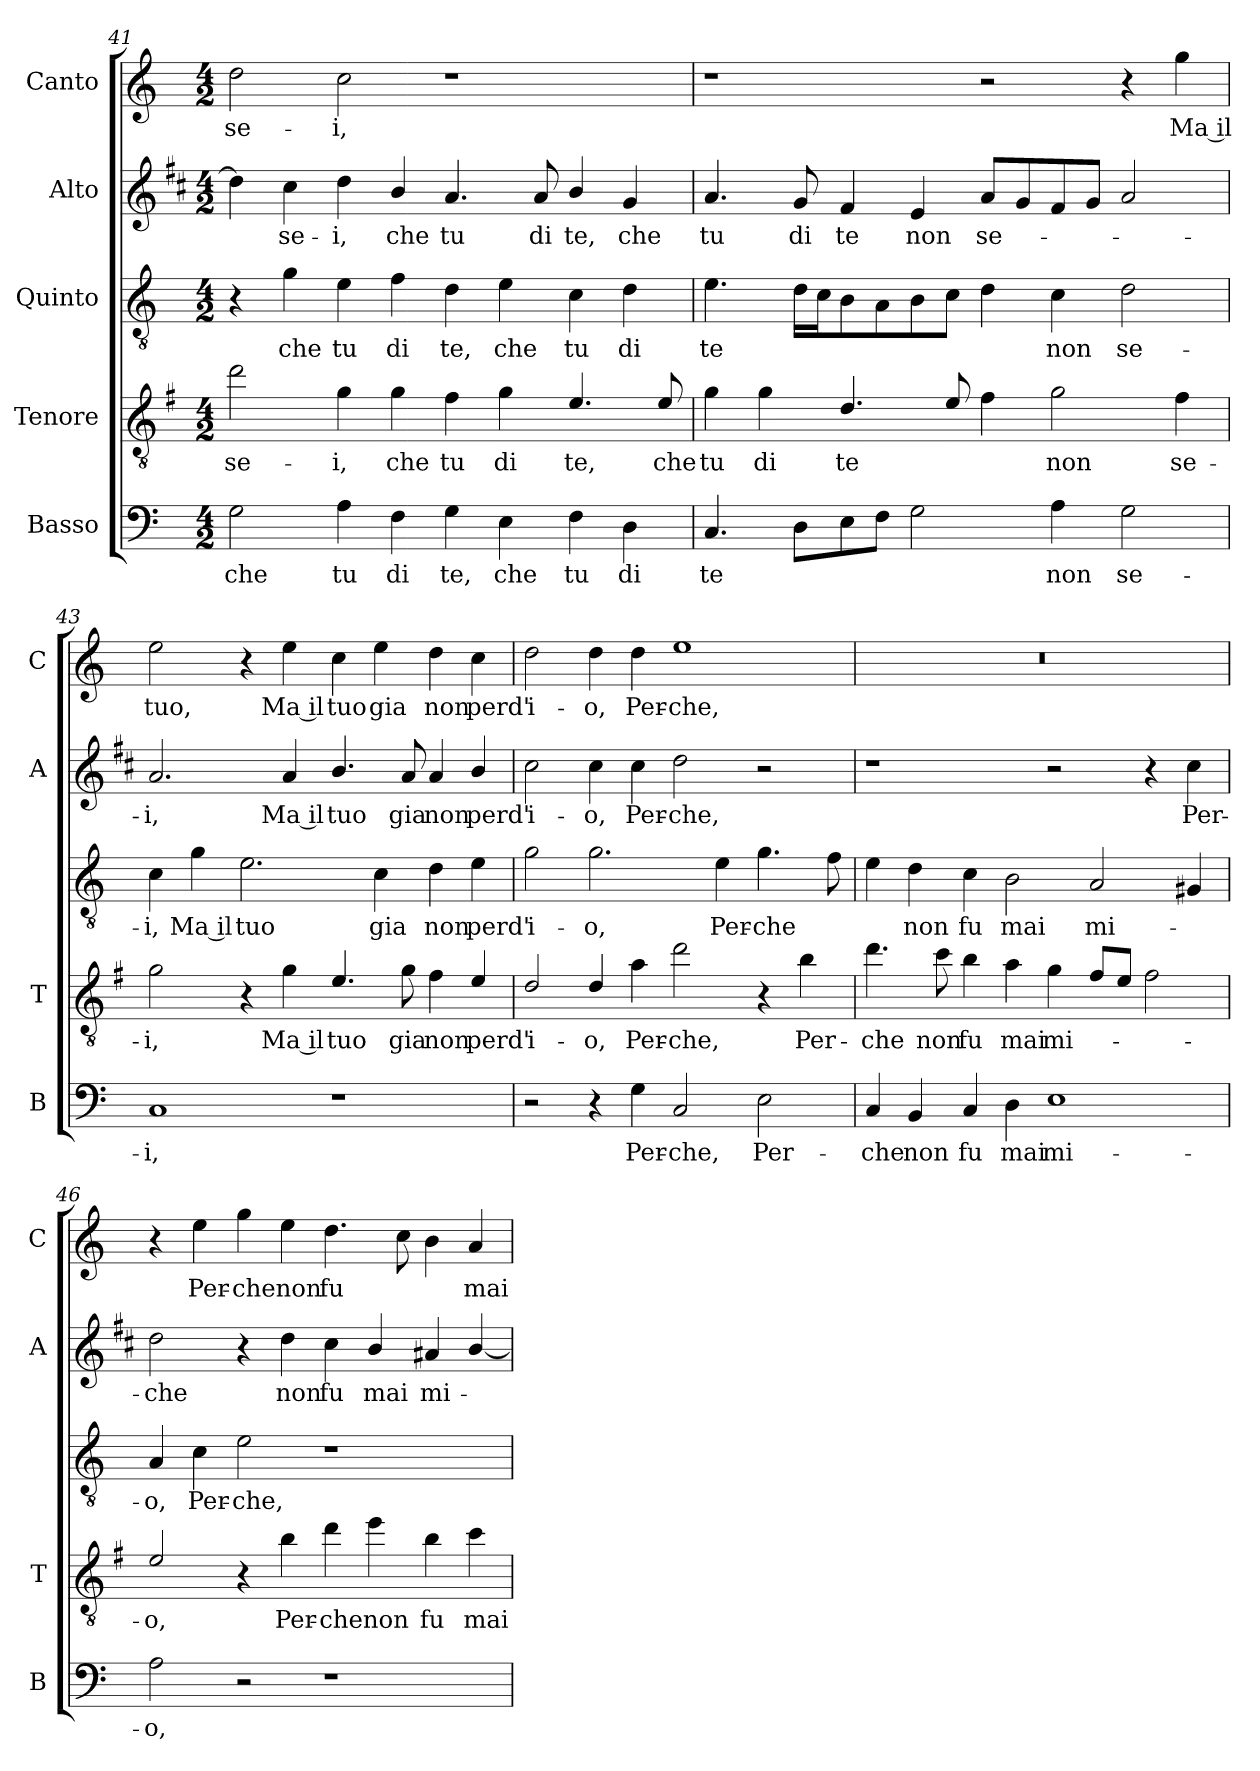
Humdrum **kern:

**kern	**text	**kern	**text	**kern	**text	**kern	**text	**kern	**text
*part5	*part5	*part4	*part4	*part3	*part3	*part2	*part2	*part1	*part1
*staff5	*staff5	*staff4	*staff4	*staff3	*staff3	*staff2	*staff2	*staff1	*staff1
*I"Basso	*	*I"Tenore	*	*I"Quinto	*	*I"Alto	*	*I"Canto	*
*I'B	*	*I'T	*	*	*	*I'A	*	*I'C	*
*clefF4	*	*clefGv2	*	*clefGv2	*	*clefG2	*	*clefG2	*
*	*	*ITrd4c7	*	*	*	*ITrd1c2	*	*	*
*k[]	*	*k[]	*	*k[]	*	*k[]	*	*k[]	*
*C:	*	*C:	*	*C:	*	*C:	*	*C:	*
*M4/2	*	*M4/2	*	*M4/2	*	*M4/2	*	*M4/2	*
=41	=41	=41	=41	=41	=41	=41	=41	=41	=41
!	!LO:LY:b	!	!LO:LY:b	!	!	!	!	!	!LO:LY:b
2G\	che	2g\	se-	4r	.	4cc\]	.	2dd\	se-
!	!	!	!	!	!LO:LY:b	!	!LO:LY:b	!	!
.	.	.	.	4g\	che	4b\	se-	.	.
!	!LO:LY:b	!	!LO:LY:b	!	!LO:LY:b	!	!LO:LY:b	!	!LO:LY:b
4A\	tu	4c\	-i,	4e\	tu	4cc\	-i,	2cc\	-i,
!	!LO:LY:b	!	!LO:LY:b	!	!LO:LY:b	!	!LO:LY:b	!	!
4F\	di	4c\	che	4f\	di	4a/	che	.	.
!	!LO:LY:b	!	!LO:LY:b	!	!LO:LY:b	!	!LO:LY:b	!	!
4G\	te,	4B\	tu	4d\	te,	4.g/	tu	1r	.
!	!LO:LY:b	!	!LO:LY:b	!	!LO:LY:b	!	!	!	!
4E\	che	4c\	di	4e\	che	.	.	.	.
!	!	!	!	!	!	!	!LO:LY:b	!	!
.	.	.	.	.	.	8g/	di	.	.
!	!LO:LY:b	!	!LO:LY:b	!	!LO:LY:b	!	!LO:LY:b	!	!
4F\	tu	4.A/	te,	4c\	tu	4a/	te,	.	.
!	!LO:LY:b	!	!	!	!LO:LY:b	!	!LO:LY:b	!	!
4D\	di	.	.	4d\	di	4f/	che	.	.
!	!	!	!LO:LY:b	!	!	!	!	!	!
.	.	8A/	che	.	.	.	.	.	.
=42	=42	=42	=42	=42	=42	=42	=42	=42	=42
!	!LO:LY:b	!	!LO:LY:b	!	!LO:LY:b	!	!LO:LY:b	!	!
4.C/	te	4c\	tu	4.e\	te	4.g/	tu	1r	.
!	!	!	!LO:LY:b	!	!	!	!	!	!
.	.	4c\	di	.	.	.	.	.	.
!	!	!	!	!	!	!	!LO:LY:b	!	!
8D\L	.	.	.	16d\LL	.	8f/	di	.	.
.	.	.	.	16c\J	.	.	.	.	.
!	!	!	!LO:LY:b	!	!	!	!LO:LY:b	!	!
8E\	.	4.G/	te	8B\	.	4e/	te	.	.
8F\J	.	.	.	8A\	.	.	.	.	.
!	!	!	!	!	!	!	!LO:LY:b	!	!
2G\	.	.	.	8B\	.	4d/	non	.	.
.	.	8A/	.	8c\J	.	.	.	.	.
!	!	!	!	!	!	!	!LO:LY:b	!	!
.	.	4B\	.	4d\	.	8g/L	se-	2r	.
.	.	.	.	.	.	8f/	.	.	.
!	!LO:LY:b	!	!LO:LY:b	!	!LO:LY:b	!	!	!	!
4A\	non	2c\	non	4c\	non	8e/	.	.	.
.	.	.	.	.	.	8f/J	.	.	.
!	!LO:LY:b	!	!	!	!LO:LY:b	!	!	!	!
2G\	se-	.	.	2d\	se-	2g/	.	4r	.
!	!	!	!LO:LY:b	!	!	!	!	!	!LO:LY:b
.	.	4B\	se-	.	.	.	.	4gg\	Ma il
!!LO:LB:g=z
=43	=43	=43	=43	=43	=43	=43	=43	=43	=43
!	!LO:LY:b	!	!LO:LY:b	!	!LO:LY:b	!	!LO:LY:b	!	!LO:LY:b
1C	-i,	2c\	-i,	4c\	-i,	2.g/	-i,	2ee\	tuo,
!	!	!	!	!	!LO:LY:b	!	!	!	!
.	.	.	.	4g\	Ma il	.	.	.	.
!	!	!	!	!	!LO:LY:b	!	!	!	!
.	.	4r	.	2.e\	tuo	.	.	4r	.
!	!	!	!LO:LY:b	!	!	!	!LO:LY:b	!	!LO:LY:b
.	.	4c\	Ma il	.	.	4g/	Ma il	4ee\	Ma il
!	!	!	!LO:LY:b	!	!	!	!LO:LY:b	!	!LO:LY:b
1r	.	4.A/	tuo	.	.	4.a/	tuo	4cc\	tuo
!	!	!	!	!	!LO:LY:b	!	!	!	!LO:LY:b
.	.	.	.	4c\	gia	.	.	4ee\	gia
!	!	!	!LO:LY:b	!	!	!	!LO:LY:b	!	!
.	.	8c\	gia	.	.	8g/	gia	.	.
!	!	!	!LO:LY:b	!	!LO:LY:b	!	!LO:LY:b	!	!LO:LY:b
.	.	4B\	non	4d\	non	4g/	non	4dd\	non
!	!	!	!LO:LY:b	!	!LO:LY:b	!	!LO:LY:b	!	!LO:LY:b
.	.	4A/	perd'	4e\	perd'	4a/	perd'	4cc\	perd'
=44	=44	=44	=44	=44	=44	=44	=44	=44	=44
!	!	!	!LO:LY:b	!	!LO:LY:b	!	!LO:LY:b	!	!LO:LY:b
2r	.	2G/	i-	2g\	i-	2b\	i-	2dd\	i-
!	!	!	!LO:LY:b	!	!LO:LY:b	!	!LO:LY:b	!	!LO:LY:b
4r	.	4G/	-o,	2.g\	-o,	4b\	-o,	4dd\	-o,
!	!LO:LY:b	!	!LO:LY:b	!	!	!	!LO:LY:b	!	!LO:LY:b
4G\	Per-	4d\	Per-	.	.	4b\	Per-	4dd\	Per-
!	!LO:LY:b	!	!LO:LY:b	!	!	!	!LO:LY:b	!	!LO:LY:b
2C/	-che,	2g\	-che,	.	.	2cc\	-che,	1ee	-che,
!	!	!	!	!	!LO:LY:b	!	!	!	!
.	.	.	.	4e\	Per-	.	.	.	.
!	!LO:LY:b	!	!	!	!LO:LY:b	!	!	!	!
2E\	Per-	4r	.	4.g\	-che	2r	.	.	.
!	!	!	!LO:LY:b	!	!	!	!	!	!
.	.	4e\	Per-	.	.	.	.	.	.
.	.	.	.	8f\	.	.	.	.	.
=45	=45	=45	=45	=45	=45	=45	=45	=45	=45
!	!LO:LY:b	!	!LO:LY:b	!	!	!	!	!	!
4C/	-che	4.g\	-che	4e\	.	1r	.	0r	.
!	!LO:LY:b	!	!	!	!LO:LY:b	!	!	!	!
4BB/	non	.	.	4d\	non	.	.	.	.
!	!	!	!LO:LY:b	!	!	!	!	!	!
.	.	8f\	non	.	.	.	.	.	.
!	!LO:LY:b	!	!LO:LY:b	!	!LO:LY:b	!	!	!	!
4C/	fu	4e\	fu	4c\	fu	.	.	.	.
!	!LO:LY:b	!	!LO:LY:b	!	!LO:LY:b	!	!	!	!
4D\	mai	4d\	mai	2B\	mai	.	.	.	.
!	!LO:LY:b	!	!LO:LY:b	!	!	!	!	!	!
1E	mi-	4c\	mi-	.	.	2r	.	.	.
!	!	!	!	!	!LO:LY:b	!	!	!	!
.	.	8B/L	.	2A/	mi-	.	.	.	.
.	.	8A/J	.	.	.	.	.	.	.
.	.	2B\	.	.	.	4r	.	.	.
!	!	!	!	!	!	!	!LO:LY:b	!	!
.	.	.	.	4G#X/	.	4b\	Per-	.	.
!!LO:PB:g=z
=46	=46	=46	=46	=46	=46	=46	=46	=46	=46
!	!LO:LY:b	!	!LO:LY:b	!	!LO:LY:b	!	!LO:LY:b	!	!
2A\	-o,	2A/	-o,	4A/	-o,	2cc\	-che	4r	.
!	!	!	!	!	!LO:LY:b	!	!	!	!LO:LY:b
.	.	.	.	4c\	Per-	.	.	4ee\	Per-
!	!	!	!	!	!LO:LY:b	!	!	!	!LO:LY:b
2r	.	4r	.	2e\	-che,	4r	.	4gg\	-che
!	!	!	!LO:LY:b	!	!	!	!LO:LY:b	!	!LO:LY:b
.	.	4e\	Per-	.	.	4cc\	non	4ee\	non
!	!	!	!LO:LY:b	!	!	!	!LO:LY:b	!	!LO:LY:b
1r	.	4g\	-che	1r	.	4b\	fu	4.dd\	fu
!	!	!	!LO:LY:b	!	!	!	!LO:LY:b	!	!
.	.	4a\	non	.	.	4a/	mai	.	.
.	.	.	.	.	.	.	.	8cc\	.
!	!	!	!LO:LY:b	!	!	!	!LO:LY:b	!	!
.	.	4e\	fu	.	.	4g#X/	mi-	4b\	.
!	!	!	!LO:LY:b	!	!	!	!	!	!LO:LY:b
.	.	4f\	mai	.	.	[4a/	.	4a/	mai
=	=	=	=	=	=	=	=	=	=
*-	*-	*-	*-	*-	*-	*-	*-	*-	*-
